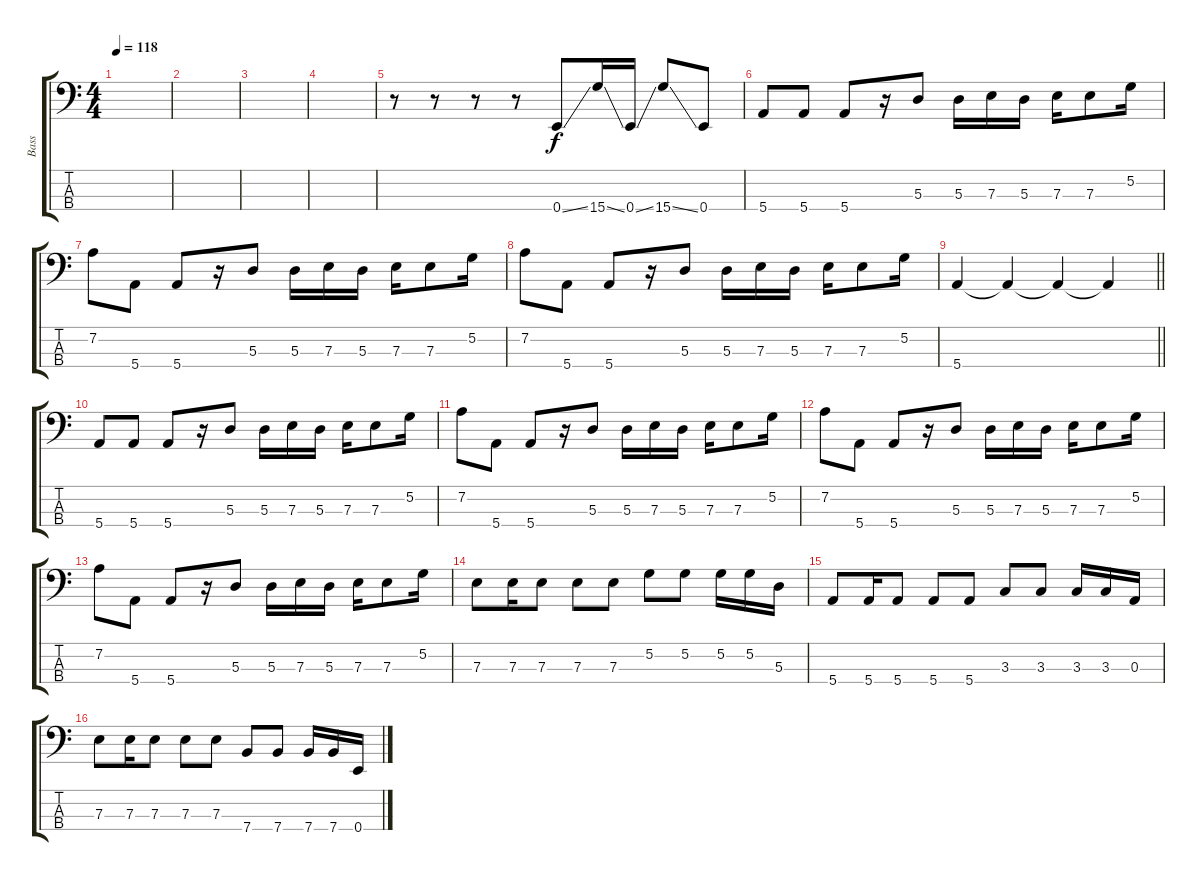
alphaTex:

\track ("Bass" "Bass") {instrument electricbassfinger}
\staff {score tabs}
\tuning (G2 D2 A1 E1) {hide}
\ts (4 4)
\tempo 118
\clef f4
\ks c
|
|
|
|
r.8 r.8 r.8 r.8 0.4{ss}.8 15.4{ss}.16 0.4{ss}.16 15.4{ss}.8 0.4.8 |
5.4.8 5.4.8 5.4.8 r.16 5.3.8 5.3.16 7.3.16 5.3.16 7.3.16 7.3.8 5.2.16 |
7.2.8 5.4.8 5.4.8 r.16 5.3.8 5.3.16 7.3.16 5.3.16 7.3.16 7.3.8 5.2.16 |
7.2.8 5.4.8 5.4.8 r.16 5.3.8 5.3.16 7.3.16 5.3.16 7.3.16 7.3.8 5.2.16 |
\barLineRight lightlight
5.4.4 5.4{t}.4 5.4{t}.4 5.4{t}.4 |
\section ("" "")
5.4.8 5.4.8 5.4.8 r.16 5.3.8 5.3.16 7.3.16 5.3.16 7.3.16 7.3.8 5.2.16 |
7.2.8 5.4.8 5.4.8 r.16 5.3.8 5.3.16 7.3.16 5.3.16 7.3.16 7.3.8 5.2.16 |
7.2.8 5.4.8 5.4.8 r.16 5.3.8 5.3.16 7.3.16 5.3.16 7.3.16 7.3.8 5.2.16 |
7.2.8 5.4.8 5.4.8 r.16 5.3.8 5.3.16 7.3.16 5.3.16 7.3.16 7.3.8 5.2.16 |
7.3.8 7.3.16 7.3.8 7.3.8 7.3.8 5.2.8 5.2.8 5.2.16 5.2.16 5.3.16 |
5.4.8 5.4.16 5.4.8 5.4.8 5.4.8 3.3.8 3.3.8 3.3.16 3.3.16 0.3.16 |
7.3.8 7.3.16 7.3.8 7.3.8 7.3.8 7.4.8 7.4.8 7.4.16 7.4.16 0.4.16
